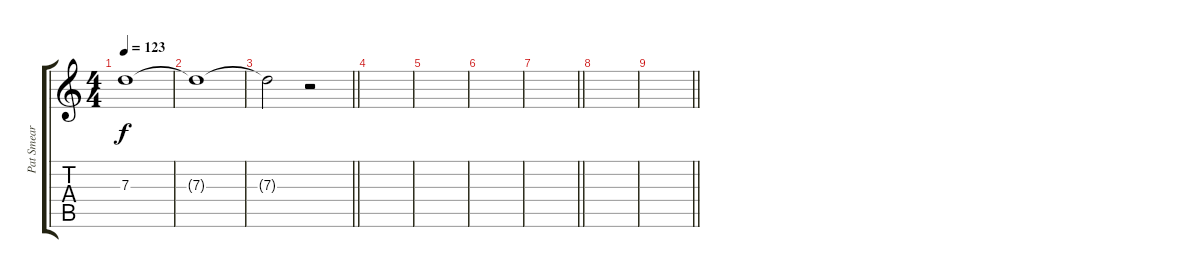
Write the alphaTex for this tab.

\track ("Pat Smear (Additional guitar)" "Pat Smear ") {instrument electricguitarclean}
\staff {score tabs}
\tuning (E4 B3 G3 D3 A2 E2) {hide}
\ts (4 4)
\tempo 123
\clef g2
\ks c
7.3{t}.1{dy f} |
7.3{t}.1 |
\barLineRight lightlight
7.3{t}.2 r.2 |
|
|
|
\barLineRight lightlight
|
|
\barLineRight lightlight
